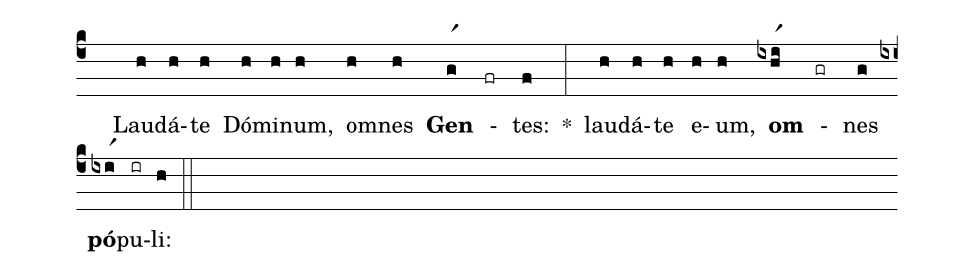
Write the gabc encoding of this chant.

%%
(c4)
( )Lau(h)dá(h)te(h) Dó(h)mi(h)num,(h) om(h)nes(h) <b>Gen</b>(gr1) -(fr) tes:(f) *(:)
lau(h)dá(h)te(h) e(h)um,(h) <b>om</b>(ixhir1) -(gr) nes(g) <b>pó</b>(ixir1)pu(ir)li:(h) (::)
